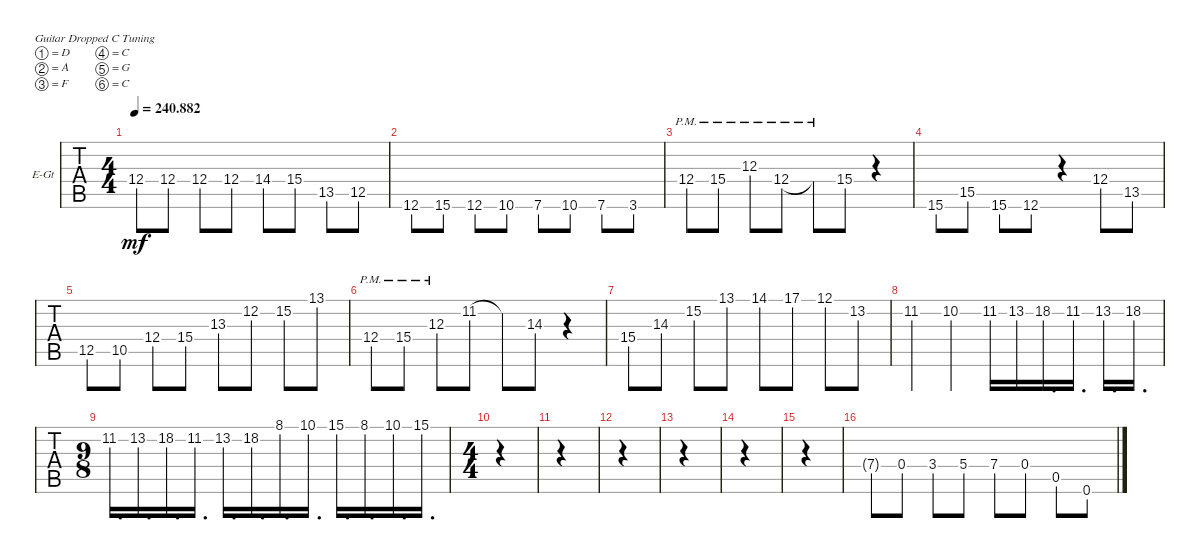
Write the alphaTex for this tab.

\bracketExtendMode groupsimilarinstruments
\firstSystemTrackNameOrientation horizontal
\otherSystemsTrackNameOrientation horizontal
\track ("Electric Guitar" "E-Gt") {instrument overdrivenguitar}
\staff {tabs}
\tuning (D4 A3 F3 C3 G2 C2)
\ts (4 4)
\tempo
240.882
\accidentals auto
\clef g2
\ottava regular
\simile none
\ks c
12.4.8{dy mf} 12.4.8 12.4.8 12.4.8 14.4.8 15.4.8 13.5.8 12.5.8 |
12.6.8 15.6.8 12.6.8 10.6.8 7.6.8 10.6.8 7.6.8 3.6.8 |
12.4{pm}.8 15.4{pm}.8 12.3{pm}.8 12.4{pm}.8 12.4{pm t}.8 15.4.8 r.4 |
15.6.8 15.5.8 15.6.8 12.6.8 r.4 12.4.8 13.5.8 |
12.5.8 10.5.8 12.4.8 15.4.8 13.3.8 12.2.8 15.2.8 13.1.8 |
12.4{pm}.8 15.4{pm}.8 12.3{pm}.8 11.2.8 11.2{t}.8 14.3.8 r.4 |
15.4.8 14.3.8 15.2.8 13.1.8 14.1.8 17.1.8 12.1.8 13.2.8 |
11.2.4 10.2.4 11.2.16 13.2.16 18.2.16{d} 11.2.16{d} 13.2.16{d} 18.2.16{d} |
\ts (9 8)
11.2.16{d} 13.2.16{d} 18.2.16{d} 11.2.16{d} 13.2.16{d} 18.2.16{d} 8.1.16{d} 10.1.16{d} 15.1.16{d} 8.1.16{d} 10.1.16{d} 15.1.16{d} |
\ts (4 4)
|
|
|
|
|
|
7.4{g}.8 0.4.8 3.4.8 5.4.8 7.4.8 0.4.8 0.5.8 0.6.8
